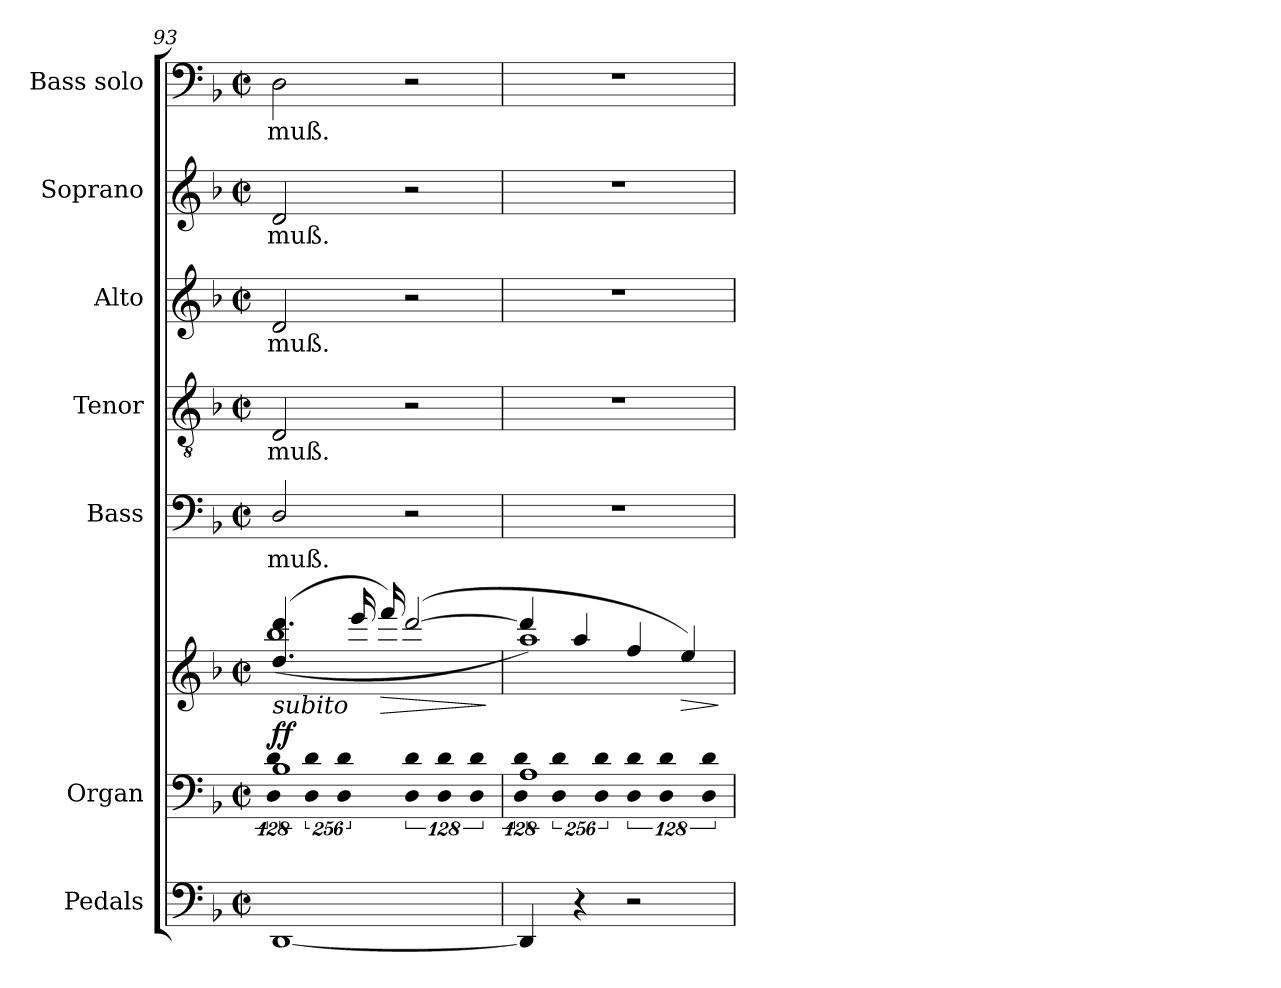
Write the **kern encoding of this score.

**kern	**kern	**kern	**dynam	**kern	**text	**kern	**text	**kern	**text	**kern	**text	**kern	**text
*part7	*part6	*part6	*part6	*part5	*part5	*part4	*part4	*part3	*part3	*part2	*part2	*part1	*part1
*staff8	*staff7	*staff6	*staff6/7	*staff5	*staff5	*staff4	*staff4	*staff3	*staff3	*staff2	*staff2	*staff1	*staff1
*I"Pedals	*I"Organ	*	*	*I"Bass	*	*I"Tenor	*	*I"Alto	*	*I"Soprano	*	*I"Bass solo	*
*I'Ped.	*I'Org.	*	*	*I'B.	*	*I'T.	*	*I'A.	*	*I'S.	*	*	*
*clefF4	*clefF4	*clefG2	*	*clefF4	*	*clefGv2	*	*clefG2	*	*clefG2	*	*clefF4	*
*	*	*	*	*	*	*ITrd7c12	*	*	*	*	*	*	*
*k[b-]	*k[b-]	*k[b-]	*	*k[b-]	*	*k[b-]	*	*k[b-]	*	*k[b-]	*	*k[b-]	*
*d:	*d:	*d:	*	*d:	*	*d:	*	*d:	*	*d:	*	*d:	*
*M2/2	*M2/2	*M2/2	*	*M2/2	*	*M2/2	*	*M2/2	*	*M2/2	*	*M2/2	*
*met(c|)	*met(c|)	*met(c|)	*	*met(c|)	*	*met(c|)	*	*met(c|)	*	*met(c|)	*	*met(c|)	*
=93	=93	=93	=93	=93	=93	=93	=93	=93	=93	=93	=93	=93	=93
*	*^	*	*	*	*	*	*	*	*	*	*	*	*
!	!	!LO:N:vis=4	!	!	!	!	!	!	!	!	!	!	!	!
*	*	*	*^	*	*	*	*	*	*	*	*	*	*	*
!	!	!	!	!	!	!	!LO:LY:b:color=#000000	!	!	!	!	!	!	!	!
!	!	!	!	!	!	!	!	!	!LO:LY:b:color=#000000	!	!	!	!	!	!
!	!	!	!	!	!	!	!	!	!	!	!LO:LY:b:color=#000000	!	!	!	!
!	!	!	!	!	!	!	!	!	!	!	!	!	!LO:LY:b:color=#000000	!	!
!	!	!	!LO:TX:b:i:t=subito	!	!	!	!	!	!	!	!	!	!	!	!
!	!	!	!	!	!	!	!	!	!	!	!	!	!	!	!LO:LY:b:color=#000000
[1DDi	1B-i	512%85Di\ 512%85di	(4.ddi/ 4.dddi	(1bb-i	ff	2Di/	muß.	2DDi/	muß.	2di/	muß.	2di/	muß.	2Di\	muß.
!	!	!LO:N:vis=4	!	!	!	!	!	!	!	!	!	!	!	!	!
.	.	1024%171Di\ 1024%171di	.	.	.	.	.	.	.	.	.	.	.	.	.
!	!	!LO:N:vis=4	!	!	!	!	!	!	!	!	!	!	!	!	!
.	.	1024%171Di\ 1024%171di	.	.	.	.	.	.	.	.	.	.	.	.	.
.	.	.	16eeei/	.	.	.	.	.	.	.	.	.	.	.	.
!	!	!	!	!	!LO:HP:b	!	!	!	!	!	!	!	!	!	!
.	.	.	16fffi/)	.	>	.	.	.	.	.	.	.	.	.	.
!	!	!LO:N:vis=4	!	!	!	!	!	!	!	!	!	!	!	!	!
.	.	512%85Di\ 512%85di	([2dddi/	.	.	2r	.	2r	.	2r	.	2r	.	2r	.
!	!	!LO:N:vis=4	!	!	!	!	!	!	!	!	!	!	!	!	!
.	.	1024%171Di\ 1024%171di	.	.	.	.	.	.	.	.	.	.	.	.	.
!	!	!LO:N:vis=4	!	!	!	!	!	!	!	!	!	!	!	!	!
.	.	1024%171Di\ 1024%171di	.	.	.	.	.	.	.	.	.	.	.	.	.
*	*v	*v	*	*	*	*	*	*	*	*	*	*	*	*	*
*	*	*v	*v	*	*	*	*	*	*	*	*	*	*	*
.	.	.	]	.	.	.	.	.	.	.	.	.	.
!!LO:LB:g=z
=94	=94	=94	=94	=94	=94	=94	=94	=94	=94	=94	=94	=94	=94
*	*^	*	*	*	*	*	*	*	*	*	*	*	*
!	!	!LO:N:vis=4	!	!	!	!	!	!	!	!	!	!	!	!
*	*	*	*^	*	*	*	*	*	*	*	*	*	*	*
4DDi/]	1Ai	512%85Di\ 512%85di	4dddi/]	1aai)	.	1r	.	1r	.	1r	.	1r	.	1r	.
!	!	!LO:N:vis=4	!	!	!	!	!	!	!	!	!	!	!	!	!
.	.	1024%171Di\ 1024%171di	.	.	.	.	.	.	.	.	.	.	.	.	.
4r	.	.	4aai/	.	.	.	.	.	.	.	.	.	.	.	.
!	!	!LO:N:vis=4	!	!	!	!	!	!	!	!	!	!	!	!	!
.	.	1024%171Di\ 1024%171di	.	.	.	.	.	.	.	.	.	.	.	.	.
!	!	!LO:N:vis=4	!	!	!	!	!	!	!	!	!	!	!	!	!
2r	.	512%85Di\ 512%85di	4ffi/	.	.	.	.	.	.	.	.	.	.	.	.
!	!	!LO:N:vis=4	!	!	!	!	!	!	!	!	!	!	!	!	!
.	.	1024%171Di\ 1024%171di	.	.	.	.	.	.	.	.	.	.	.	.	.
!	!	!	!	!	!LO:HP:b	!	!	!	!	!	!	!	!	!	!
.	.	.	4eei/)	.	>	.	.	.	.	.	.	.	.	.	.
!	!	!LO:N:vis=4	!	!	!	!	!	!	!	!	!	!	!	!	!
.	.	1024%171Di\ 1024%171di	.	.	.	.	.	.	.	.	.	.	.	.	.
*	*v	*v	*	*	*	*	*	*	*	*	*	*	*	*	*
*	*	*v	*v	*	*	*	*	*	*	*	*	*	*	*
.	.	.	]	.	.	.	.	.	.	.	.	.	.
=	=	=	=	=	=	=	=	=	=	=	=	=	=
*-	*-	*-	*-	*-	*-	*-	*-	*-	*-	*-	*-	*-	*-
